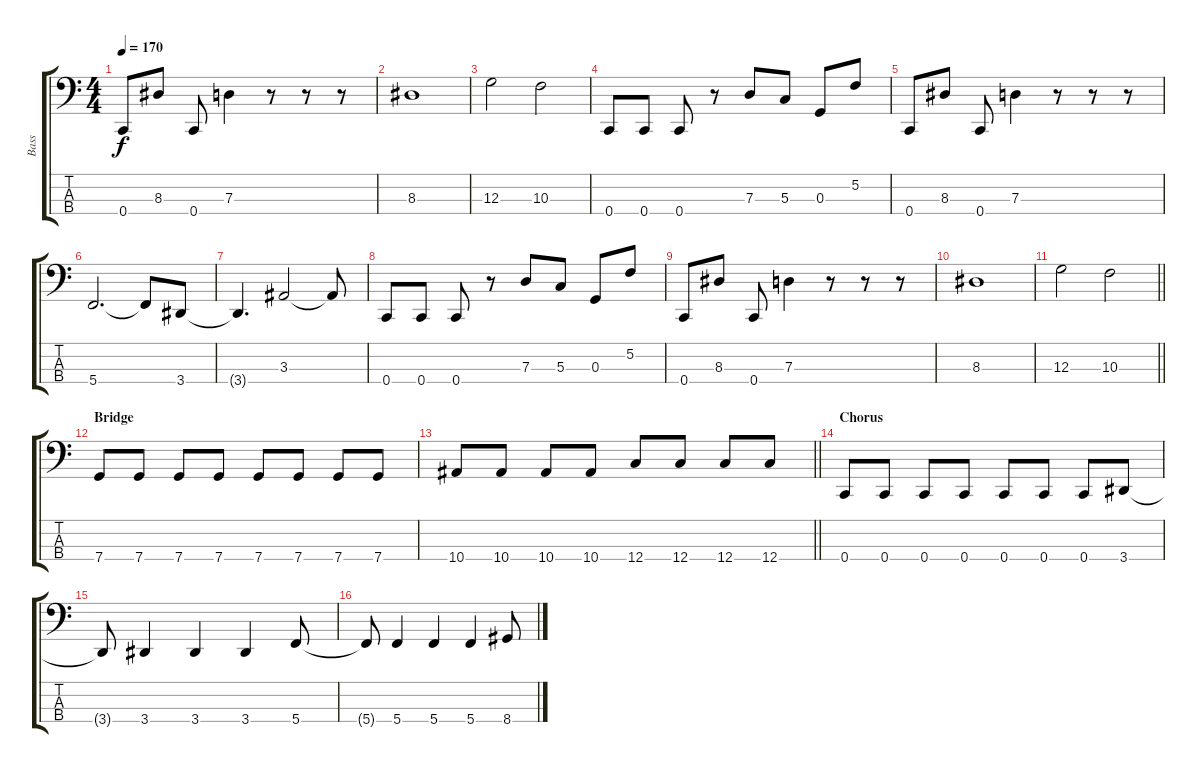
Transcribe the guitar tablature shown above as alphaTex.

\track ("Bass" "Bass") {instrument electricbassfinger}
\staff {score tabs}
\tuning (F2 C2 G1 C1) {hide}
\ts (4 4)
\tempo 170
\clef f4
\ks c
0.4.8{dy f} 8.3.8 0.4.8 7.3.4 r.8 r.8 r.8 |
8.3.1 |
12.3.2 10.3.2 |
0.4.8 0.4.8 0.4.8 r.8 7.3.8 5.3.8 0.3.8 5.2.8 |
0.4.8 8.3.8 0.4.8 7.3.4 r.8 r.8 r.8 |
5.4.2{d} 5.4{t}.8 3.4.8 |
3.4{t}.4{d} 3.3.2 3.3{t}.8 |
0.4.8 0.4.8 0.4.8 r.8 7.3.8 5.3.8 0.3.8 5.2.8 |
0.4.8 8.3.8 0.4.8 7.3.4 r.8 r.8 r.8 |
8.3.1 |
\barLineRight lightlight
12.3.2 10.3.2 |
\section ("" "Bridge")
7.4.8 7.4.8 7.4.8 7.4.8 7.4.8 7.4.8 7.4.8 7.4.8 |
\barLineRight lightlight
10.4.8 10.4.8 10.4.8 10.4.8 12.4.8 12.4.8 12.4.8 12.4.8 |
\section ("" "Chorus")
0.4.8 0.4.8 0.4.8 0.4.8 0.4.8 0.4.8 0.4.8 3.4.8 |
3.4{t}.8 3.4.4 3.4.4 3.4.4 5.4.8 |
5.4{t}.8 5.4.4 5.4.4 5.4.4 8.4.8
